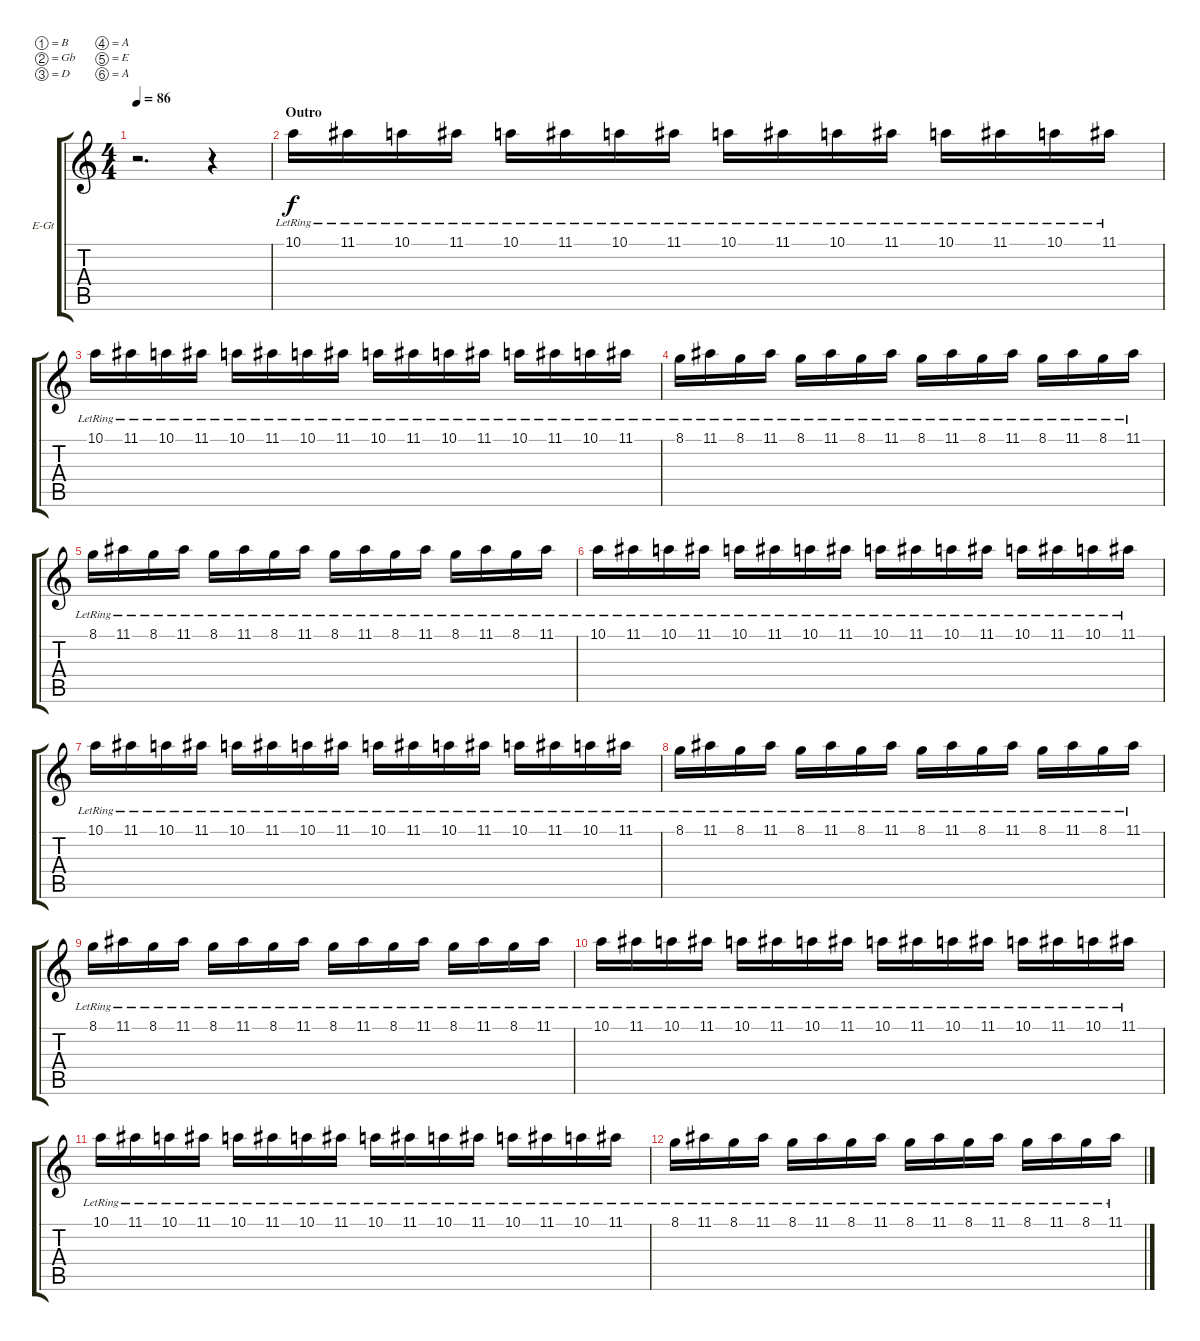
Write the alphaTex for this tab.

\bracketExtendMode groupsimilarinstruments
\firstSystemTrackNameOrientation horizontal
\otherSystemsTrackNameOrientation horizontal
\track ("Guitar 2" "E-Gt") {instrument distortionguitar}
\staff {score tabs}
\tuning (B3 Gb3 D3 A2 E2 A1)
\ts (4 4)
\tempo 86
\clef g2
\ks c
r.2{d dy mf} r.4 |
\section ("" "Outro")
10.1{lr}.16{dy f} 11.1{lr}.16 10.1{lr}.16 11.1{lr}.16 10.1{lr}.16 11.1{lr}.16 10.1{lr}.16 11.1{lr}.16 10.1{lr}.16 11.1{lr}.16 10.1{lr}.16 11.1{lr}.16 10.1{lr}.16 11.1{lr}.16 10.1{lr}.16 11.1{lr}.16 |
10.1{lr}.16 11.1{lr}.16 10.1{lr}.16 11.1{lr}.16 10.1{lr}.16 11.1{lr}.16 10.1{lr}.16 11.1{lr}.16 10.1{lr}.16 11.1{lr}.16 10.1{lr}.16 11.1{lr}.16 10.1{lr}.16 11.1{lr}.16 10.1{lr}.16 11.1{lr}.16 |
8.1{lr}.16 11.1{lr}.16 8.1{lr}.16 11.1{lr}.16 8.1{lr}.16 11.1{lr}.16 8.1{lr}.16 11.1{lr}.16 8.1{lr}.16 11.1{lr}.16 8.1{lr}.16 11.1{lr}.16 8.1{lr}.16 11.1{lr}.16 8.1{lr}.16 11.1{lr}.16 |
8.1{lr}.16 11.1{lr}.16 8.1{lr}.16 11.1{lr}.16 8.1{lr}.16 11.1{lr}.16 8.1{lr}.16 11.1{lr}.16 8.1{lr}.16 11.1{lr}.16 8.1{lr}.16 11.1{lr}.16 8.1{lr}.16 11.1{lr}.16 8.1{lr}.16 11.1{lr}.16 |
10.1{lr}.16 11.1{lr}.16 10.1{lr}.16 11.1{lr}.16 10.1{lr}.16 11.1{lr}.16 10.1{lr}.16 11.1{lr}.16 10.1{lr}.16 11.1{lr}.16 10.1{lr}.16 11.1{lr}.16 10.1{lr}.16 11.1{lr}.16 10.1{lr}.16 11.1{lr}.16 |
10.1{lr}.16 11.1{lr}.16 10.1{lr}.16 11.1{lr}.16 10.1{lr}.16 11.1{lr}.16 10.1{lr}.16 11.1{lr}.16 10.1{lr}.16 11.1{lr}.16 10.1{lr}.16 11.1{lr}.16 10.1{lr}.16 11.1{lr}.16 10.1{lr}.16 11.1{lr}.16 |
8.1{lr}.16 11.1{lr}.16 8.1{lr}.16 11.1{lr}.16 8.1{lr}.16 11.1{lr}.16 8.1{lr}.16 11.1{lr}.16 8.1{lr}.16 11.1{lr}.16 8.1{lr}.16 11.1{lr}.16 8.1{lr}.16 11.1{lr}.16 8.1{lr}.16 11.1{lr}.16 |
8.1{lr}.16 11.1{lr}.16 8.1{lr}.16 11.1{lr}.16 8.1{lr}.16 11.1{lr}.16 8.1{lr}.16 11.1{lr}.16 8.1{lr}.16 11.1{lr}.16 8.1{lr}.16 11.1{lr}.16 8.1{lr}.16 11.1{lr}.16 8.1{lr}.16 11.1{lr}.16 |
10.1{lr}.16 11.1{lr}.16 10.1{lr}.16 11.1{lr}.16 10.1{lr}.16 11.1{lr}.16 10.1{lr}.16 11.1{lr}.16 10.1{lr}.16 11.1{lr}.16 10.1{lr}.16 11.1{lr}.16 10.1{lr}.16 11.1{lr}.16 10.1{lr}.16 11.1{lr}.16 |
10.1{lr}.16 11.1{lr}.16 10.1{lr}.16 11.1{lr}.16 10.1{lr}.16 11.1{lr}.16 10.1{lr}.16 11.1{lr}.16 10.1{lr}.16 11.1{lr}.16 10.1{lr}.16 11.1{lr}.16 10.1{lr}.16 11.1{lr}.16 10.1{lr}.16 11.1{lr}.16 |
8.1{lr}.16 11.1{lr}.16 8.1{lr}.16 11.1{lr}.16 8.1{lr}.16 11.1{lr}.16 8.1{lr}.16 11.1{lr}.16 8.1{lr}.16 11.1{lr}.16 8.1{lr}.16 11.1{lr}.16 8.1{lr}.16 11.1{lr}.16 8.1{lr}.16 11.1{lr}.16
